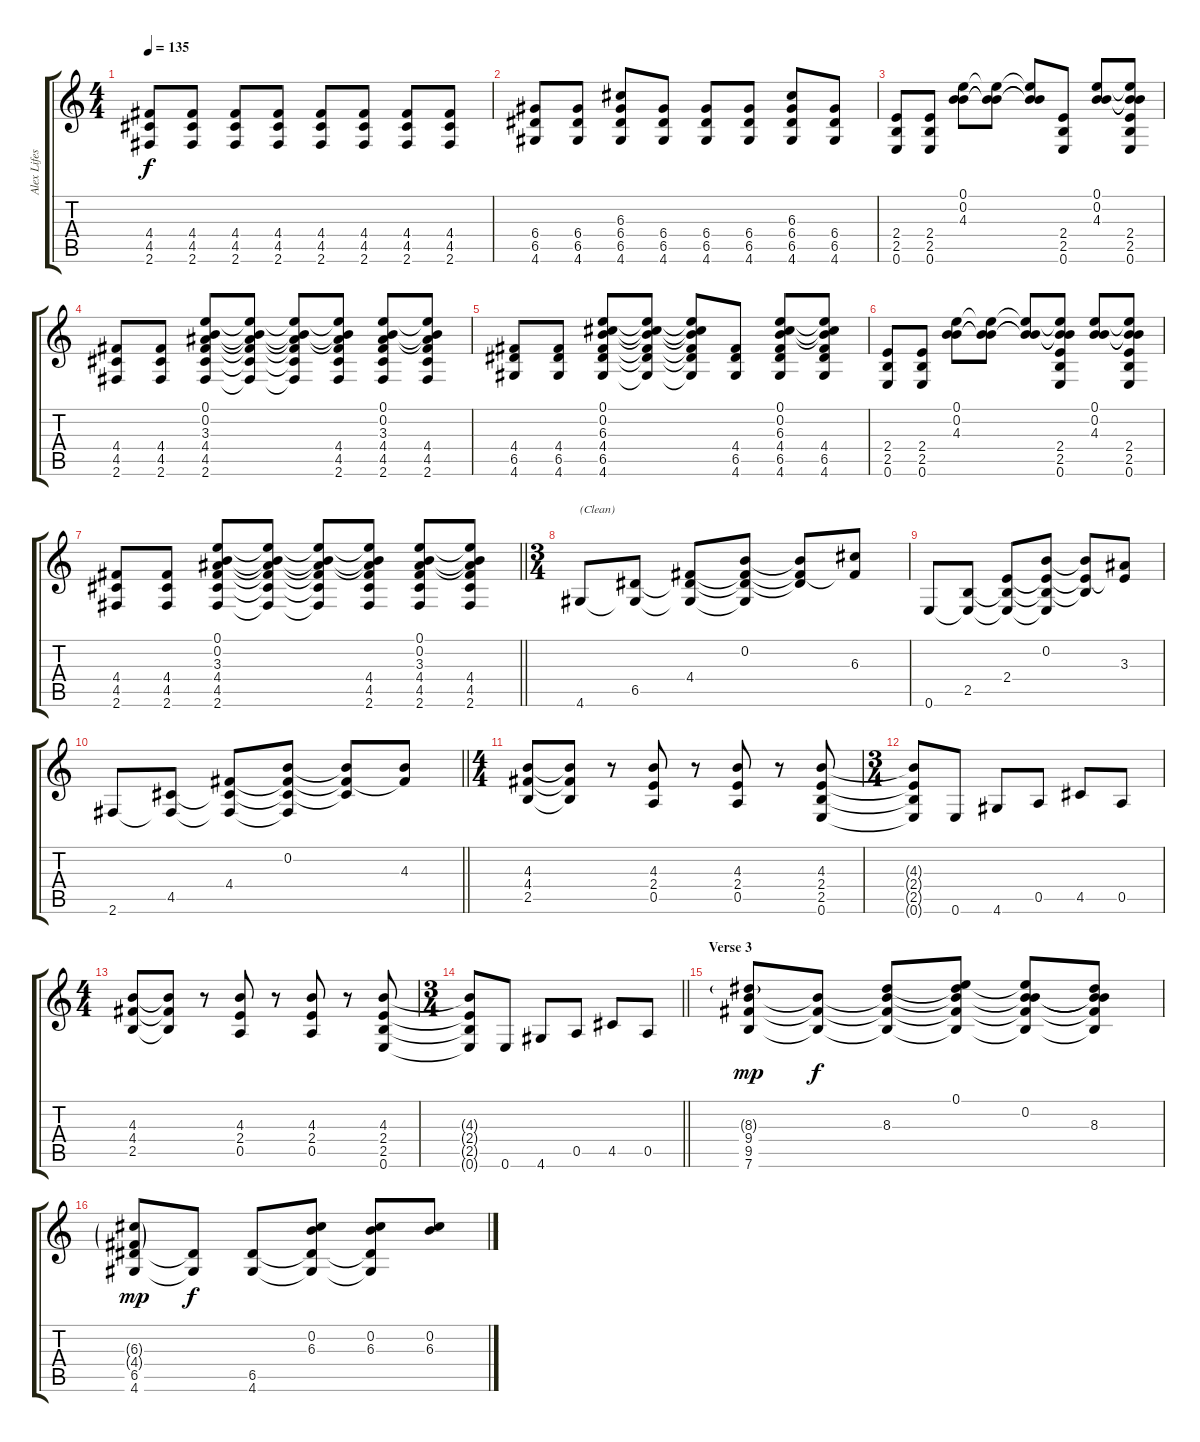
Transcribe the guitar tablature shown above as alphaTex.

\track ("Alex Lifeson" "Alex Lifes") {mute instrument overdrivenguitar}
\staff {score tabs}
\tuning (E4 B3 G3 D3 A2 E2) {hide}
\ts (4 4)
\tempo 135
\clef g2
\ks c
(4.4 4.5 2.6).8{dy f} (4.4 4.5 2.6).8 (4.4 4.5 2.6).8 (4.4 4.5 2.6).8 (4.4 4.5 2.6).8 (4.4 4.5 2.6).8 (4.4 4.5 2.6).8 (4.4 4.5 2.6).8 |
(6.4 6.5 4.6).8 (6.4 6.5 4.6).8 (6.3 6.4 6.5 4.6).8 (6.4 6.5 4.6).8 (6.4 6.5 4.6).8 (6.4 6.5 4.6).8 (6.3 6.4 6.5 4.6).8 (6.4 6.5 4.6).8 |
(2.4 2.5 0.6).8 (2.4 2.5 0.6).8 (0.1 0.2 4.3).8 (0.1{t} 0.2{t} 4.3{t}).8 (0.1{t} 0.2{t} 4.3{t}).8 (2.4 2.5 0.6).8 (0.1 0.2 4.3).8 (0.1{t} 0.2{t} 4.3{t} 2.4 2.5 0.6).8 |
(4.4 4.5 2.6).8 (4.4 4.5 2.6).8 (0.1 0.2 3.3 4.4 4.5 2.6).8 (0.1{t} 0.2{t} 3.3{t} 4.4{t} 4.5{t} 2.6{t}).8 (0.1{t} 0.2{t} 3.3{t} 4.4{t} 4.5{t} 2.6{t}).8 (0.1{t} 0.2{t} 3.3{t} 4.4 4.5 2.6).8 (0.1 0.2 3.3 4.4 4.5 2.6).8 (0.1{t} 0.2{t} 3.3{t} 4.4 4.5 2.6).8 |
(4.4 6.5 4.6).8 (4.4 6.5 4.6).8 (0.1 0.2 6.3 4.4 6.5 4.6).8 (0.1{t} 0.2{t} 6.3{t} 4.4{t} 6.5{t} 4.6{t}).8 (0.1{t} 0.2{t} 6.3{t} 4.4{t} 6.5{t} 4.6{t}).8 (4.4 6.5 4.6).8 (0.1 0.2 6.3 4.4 6.5 4.6).8 (0.1{t} 0.2{t} 6.3{t} 4.4 6.5 4.6).8 |
(2.4 2.5 0.6).8 (2.4 2.5 0.6).8 (0.1 0.2 4.3).8 (0.1{t} 0.2{t} 4.3{t}).8 (0.1{t} 0.2{t} 4.3{t}).8 (0.1{t} 0.2{t} 4.3{t} 2.4 2.5 0.6).8 (0.1 0.2 4.3).8 (0.1{t} 0.2{t} 4.3{t} 2.4 2.5 0.6).8 |
\barLineRight lightlight
(4.4 4.5 2.6).8 (4.4 4.5 2.6).8 (0.1 0.2 3.3 4.4 4.5 2.6).8 (0.1{t} 0.2{t} 3.3{t} 4.4{t} 4.5{t} 2.6{t}).8 (0.1{t} 0.2{t} 3.3{t} 4.4{t} 4.5{t} 2.6{t}).8 (0.1{t} 0.2{t} 3.3{t} 4.4 4.5 2.6).8 (0.1 0.2 3.3 4.4 4.5 2.6).8 (0.1{t} 0.2{t} 3.3{t} 4.4 4.5 2.6).8 |
\ts (3 4)
4.6.8{txt "(Clean)" instrument electricguitarclean} (6.5 4.6{t}).8 (4.4 6.5{t} 4.6{t}).8 (0.2 4.4{t} 6.5{t} 4.6{t}).8 (0.2{t} 4.4{t} 6.5{t}).8 (6.3 4.4{t}).8 |
0.6.8 (2.5 0.6{t}).8 (2.4 2.5{t} 0.6{t}).8 (0.2 2.4{t} 2.5{t} 0.6{t}).8 (0.2{t} 2.4{t} 2.5{t}).8 (3.3 2.4{t}).8 |
\barLineRight lightlight
2.6.8 (4.5 2.6{t}).8 (4.4 4.5{t} 2.6{t}).8 (0.2 4.4{t} 4.5{t} 2.6{t}).8 (0.2{t} 4.4{t} 4.5{t}).8 (4.3 4.4{t}).8 |
\ts (4 4)
(4.3 4.4 2.5).8{instrument overdrivenguitar} (4.3{t} 4.4{t} 2.5{t}).8 r.8 (4.3 2.4 0.5).8 r.8 (4.3 2.4 0.5).8 r.8 (4.3 2.4 2.5 0.6).8 |
\ts (3 4)
(4.3{t} 2.4{t} 2.5{t} 0.6{t}).8 0.6.8 4.6.8 0.5.8 4.5.8 0.5.8 |
\ts (4 4)
(4.3 4.4 2.5).8{instrument overdrivenguitar} (4.3{t} 4.4{t} 2.5{t}).8 r.8 (4.3 2.4 0.5).8 r.8 (4.3 2.4 0.5).8 r.8 (4.3 2.4 2.5 0.6).8 |
\ts (3 4)
\barLineRight lightlight
(4.3{t} 2.4{t} 2.5{t} 0.6{t}).8 0.6.8 4.6.8 0.5.8 4.5.8 0.5.8 |
\section ("" "Verse 3")
(8.3{g} 9.4 9.5 7.6).8{dy mp} (9.4{t} 9.5{t} 7.6{t}).8{dy f} (8.3 9.4{t} 9.5{t} 7.6{t}).8 (0.1 8.3{t} 9.4{t} 9.5{t} 7.6{t}).8 (0.1{t} 0.2 9.4{t} 9.5{t} 7.6{t}).8 (0.2{t} 8.3 9.4{t} 9.5{t} 7.6{t}).8 |
(6.3{g} 4.4{g} 6.5 4.6).8{dy mp} (6.5{t} 4.6{t}).8{dy f} (6.5 4.6).8 (0.2 6.3 6.5{t} 4.6{t}).8 (0.2 6.3 6.5{t} 4.6{t}).8 (0.2 6.3).8
